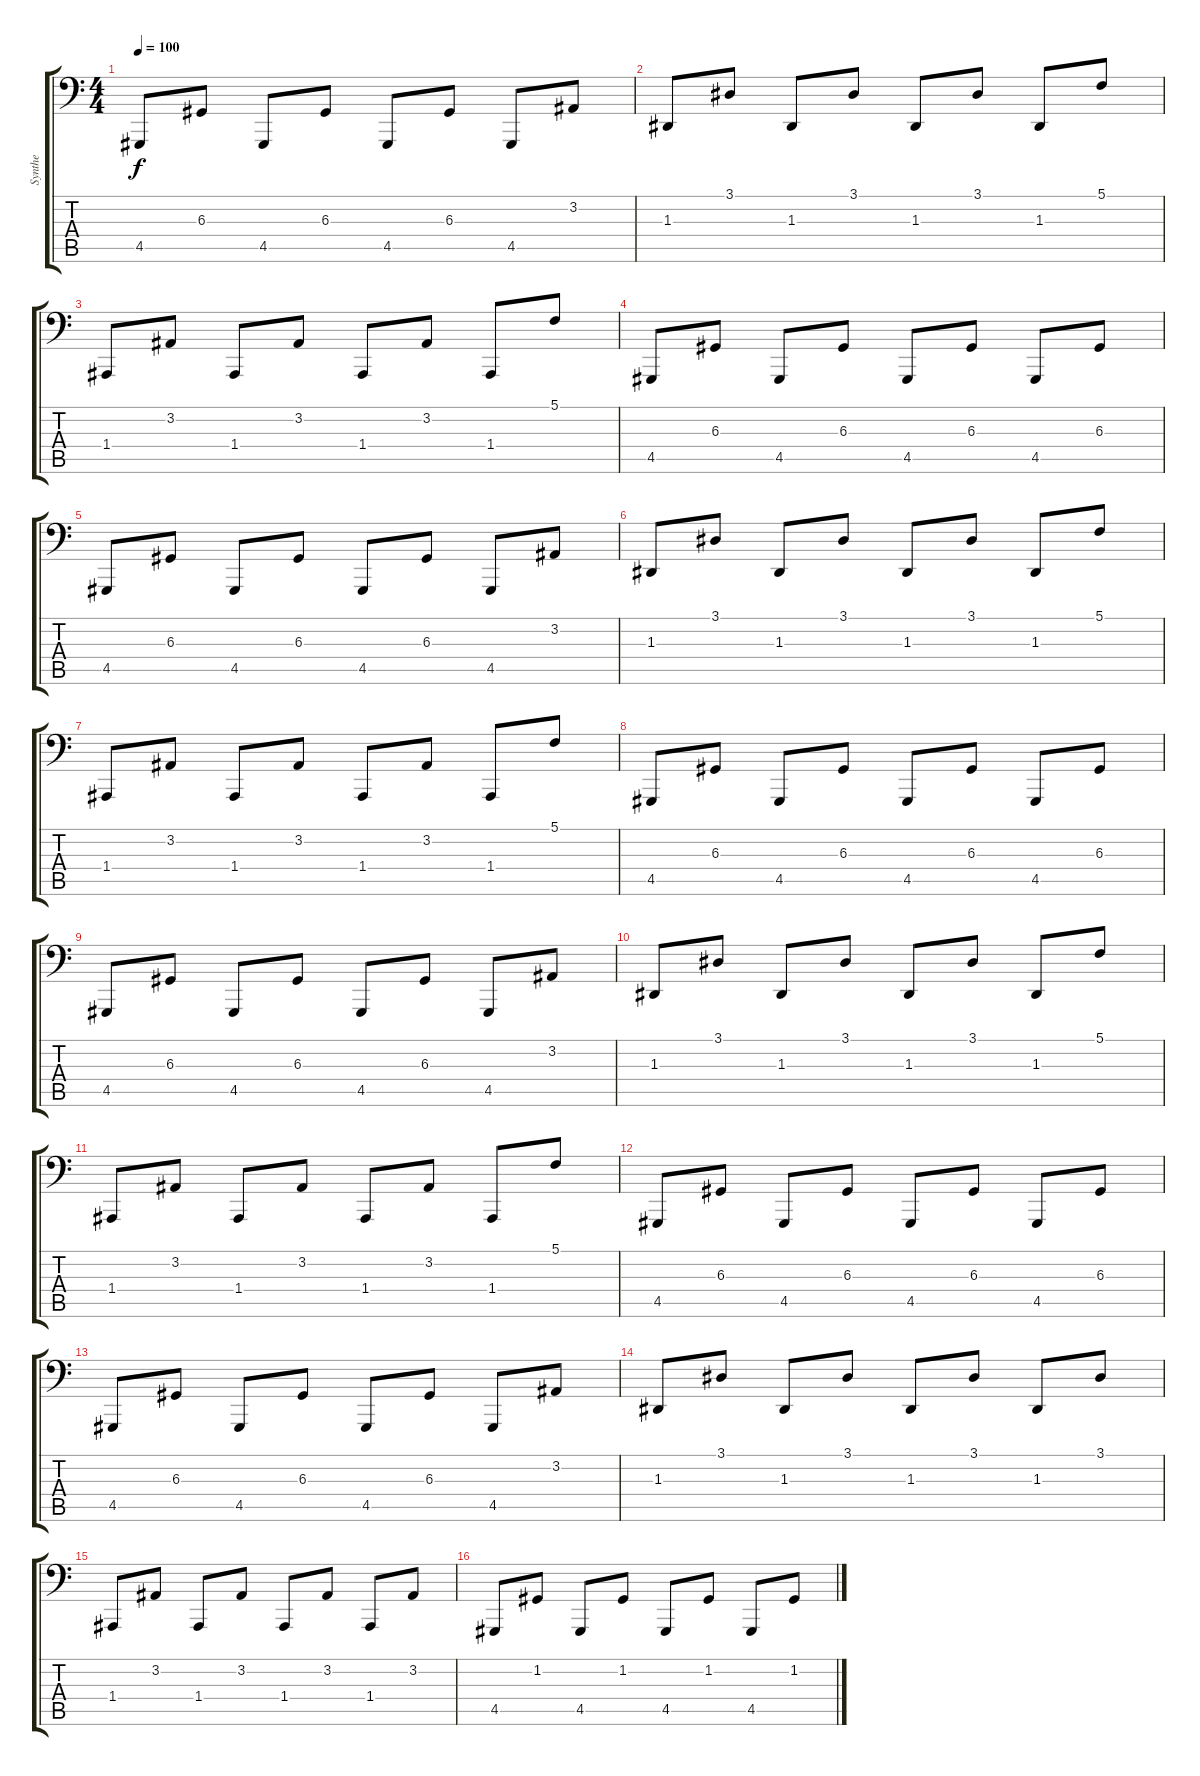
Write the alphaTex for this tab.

\track ("Synthe" "Synthe") {instrument lead8bassandlead}
\staff {score tabs}
\tuning (C3 G2 D2 A1 E1 B0) {hide}
\ts (4 4)
\tempo 100
\clef f4
\ks c
4.5.8{dy f} 6.3.8 4.5.8 6.3.8 4.5.8 6.3.8 4.5.8 3.2.8 |
1.3.8 3.1.8 1.3.8 3.1.8 1.3.8 3.1.8 1.3.8 5.1.8 |
1.4.8 3.2.8 1.4.8 3.2.8 1.4.8 3.2.8 1.4.8 5.1.8 |
4.5.8 6.3.8 4.5.8 6.3.8 4.5.8 6.3.8 4.5.8 6.3.8 |
4.5.8 6.3.8 4.5.8 6.3.8 4.5.8 6.3.8 4.5.8 3.2.8 |
1.3.8 3.1.8 1.3.8 3.1.8 1.3.8 3.1.8 1.3.8 5.1.8 |
1.4.8 3.2.8 1.4.8 3.2.8 1.4.8 3.2.8 1.4.8 5.1.8 |
4.5.8 6.3.8 4.5.8 6.3.8 4.5.8 6.3.8 4.5.8 6.3.8 |
4.5.8 6.3.8 4.5.8 6.3.8 4.5.8 6.3.8 4.5.8 3.2.8 |
1.3.8 3.1.8 1.3.8 3.1.8 1.3.8 3.1.8 1.3.8 5.1.8 |
1.4.8 3.2.8 1.4.8 3.2.8 1.4.8 3.2.8 1.4.8 5.1.8 |
4.5.8 6.3.8 4.5.8 6.3.8 4.5.8 6.3.8 4.5.8 6.3.8 |
4.5.8 6.3.8 4.5.8 6.3.8 4.5.8 6.3.8 4.5.8 3.2.8 |
1.3.8 3.1.8 1.3.8 3.1.8 1.3.8 3.1.8 1.3.8 3.1.8 |
1.4.8 3.2.8 1.4.8 3.2.8 1.4.8 3.2.8 1.4.8 3.2.8 |
4.5.8 1.2.8 4.5.8 1.2.8 4.5.8 1.2.8 4.5.8 1.2.8
